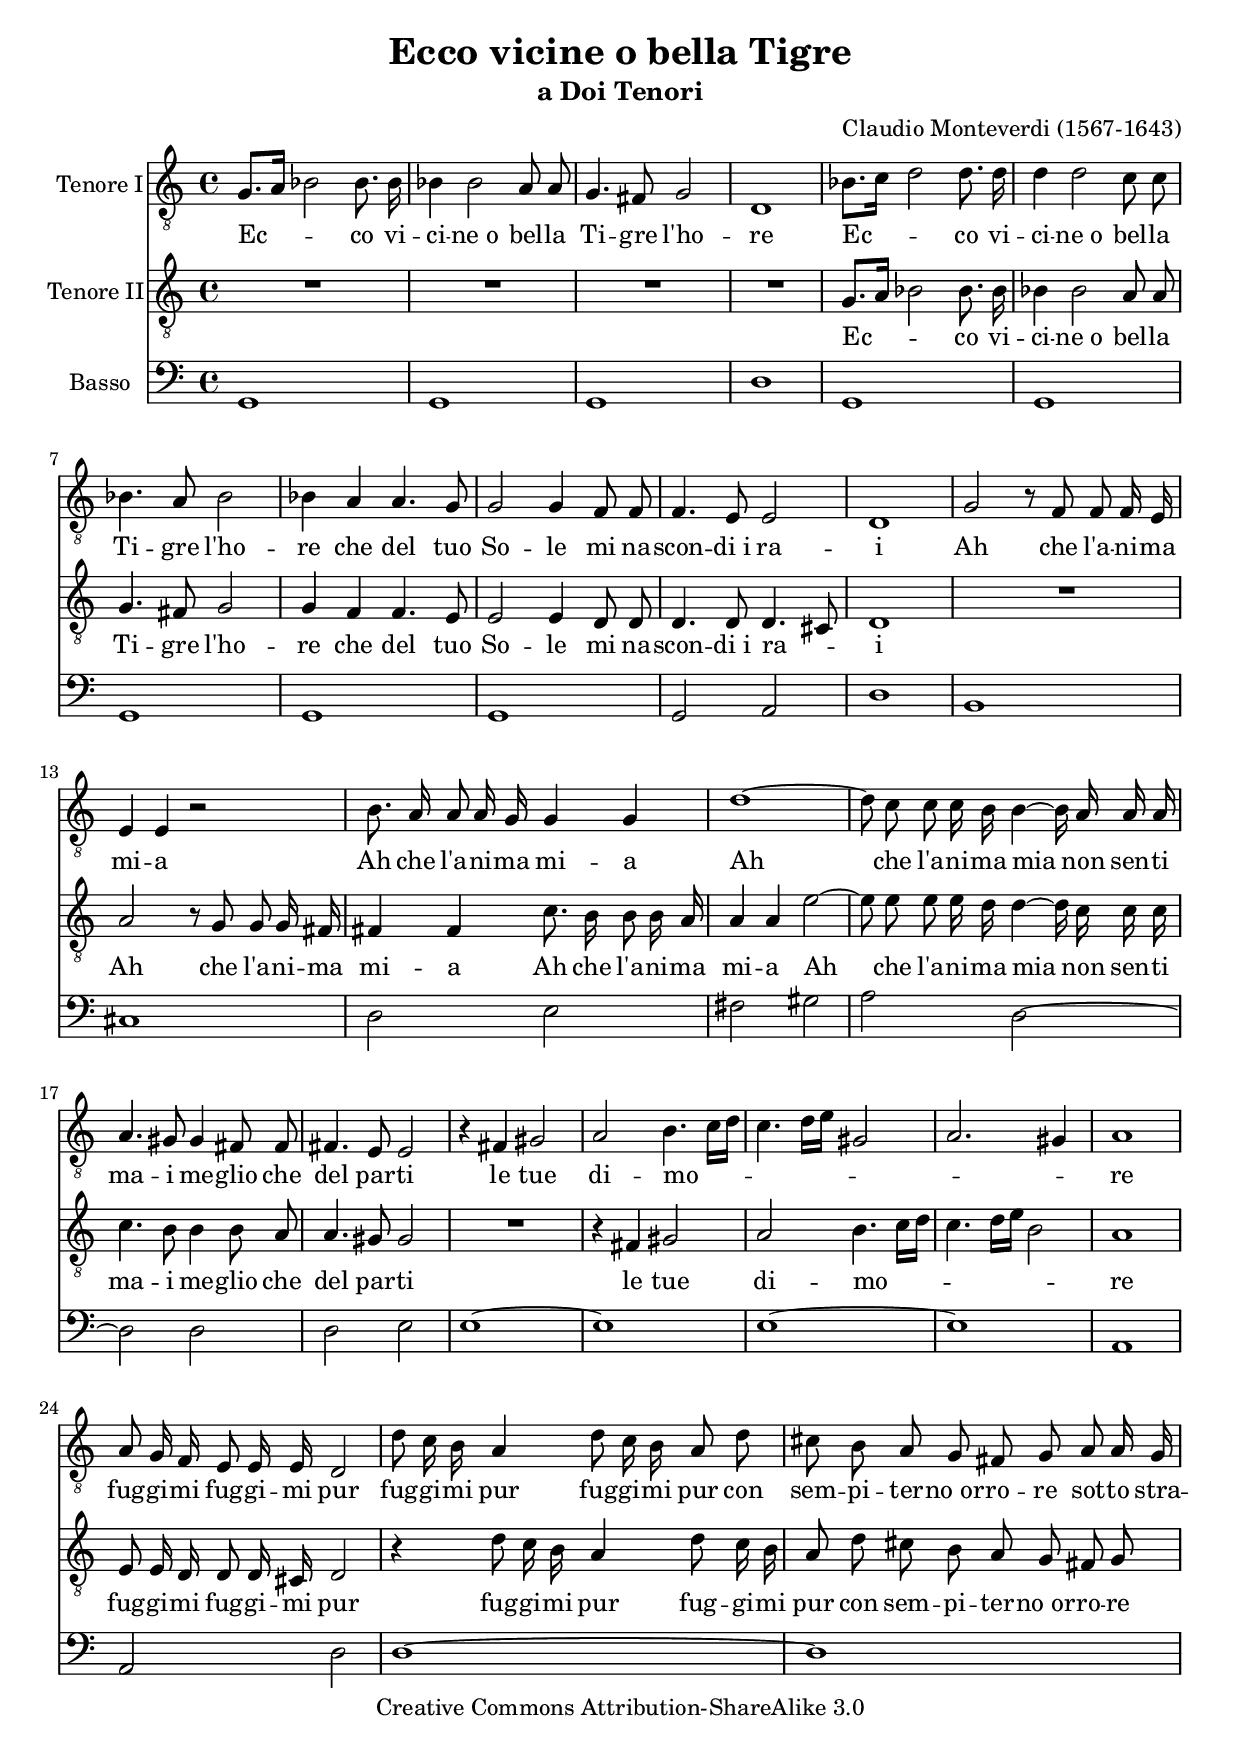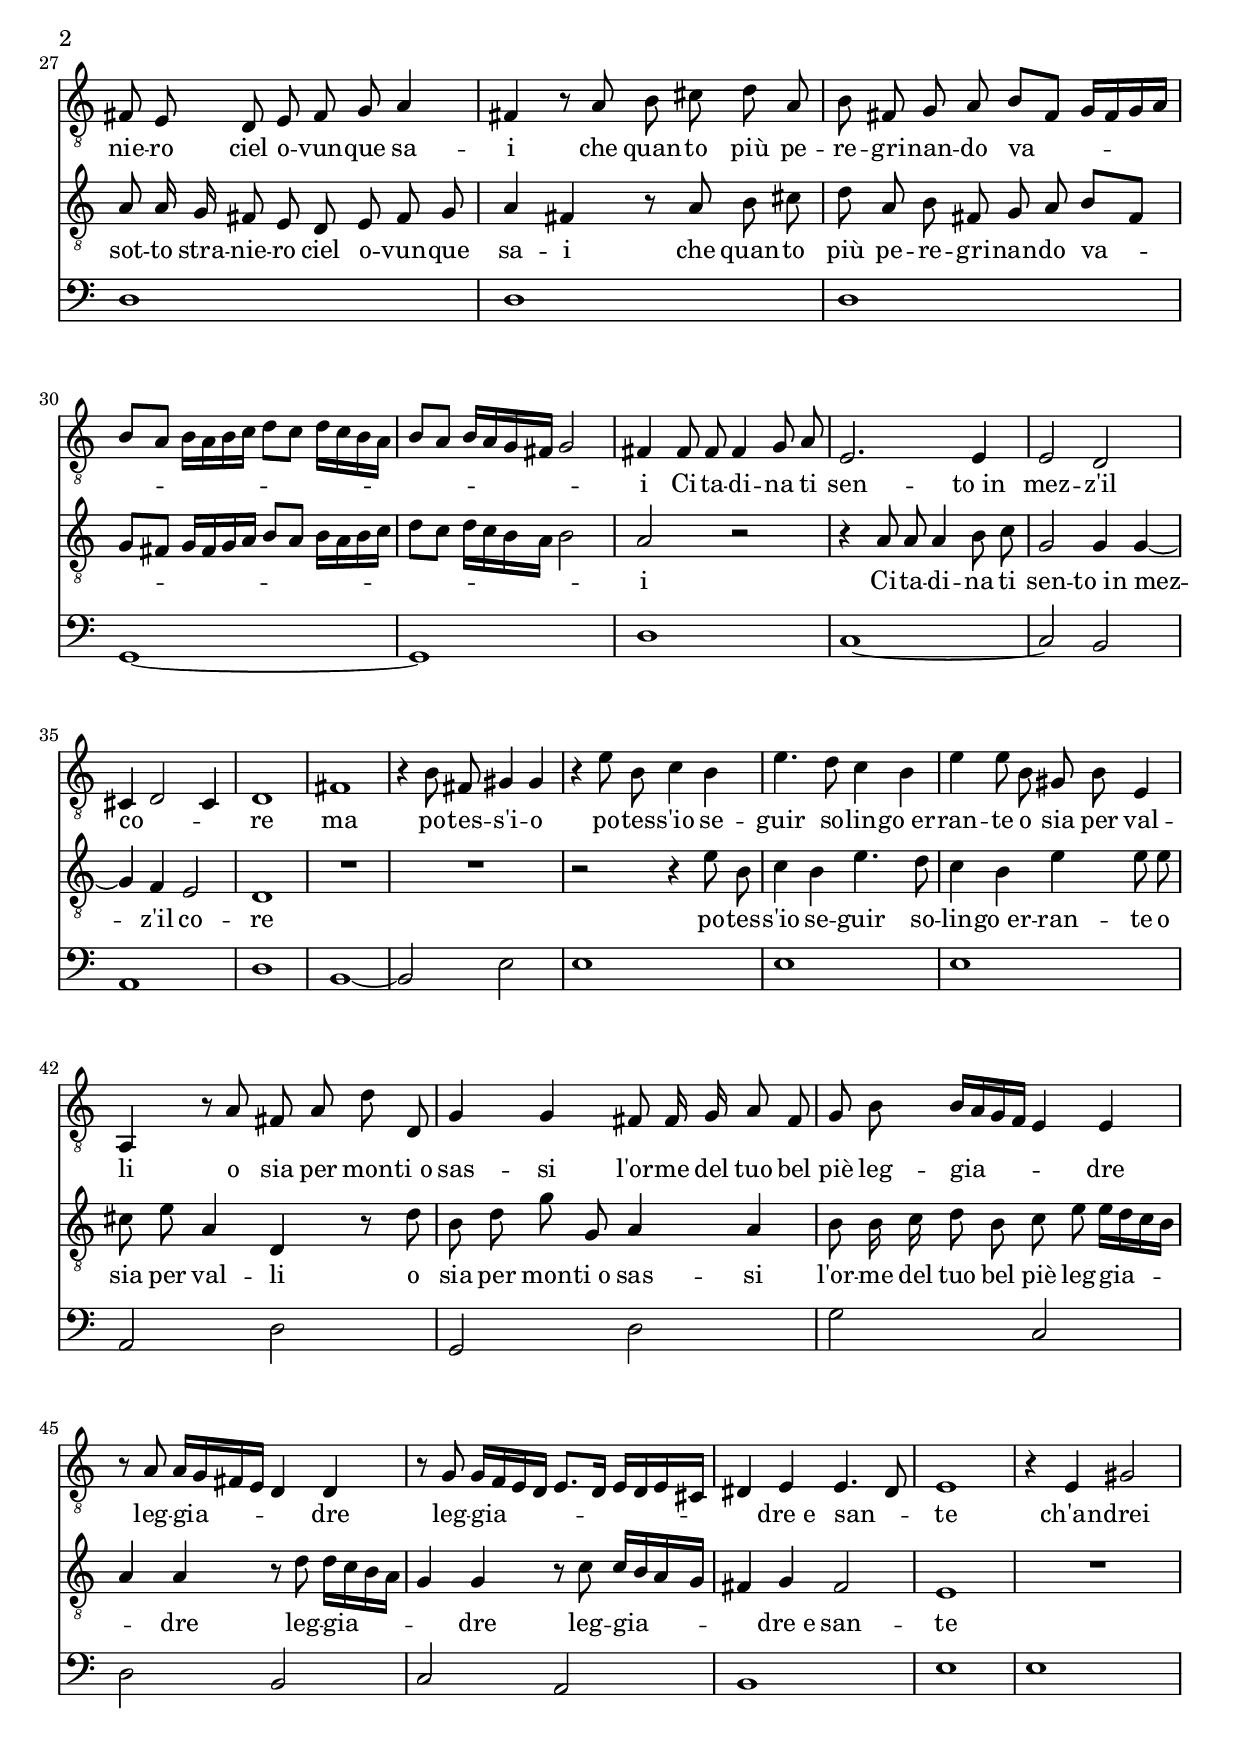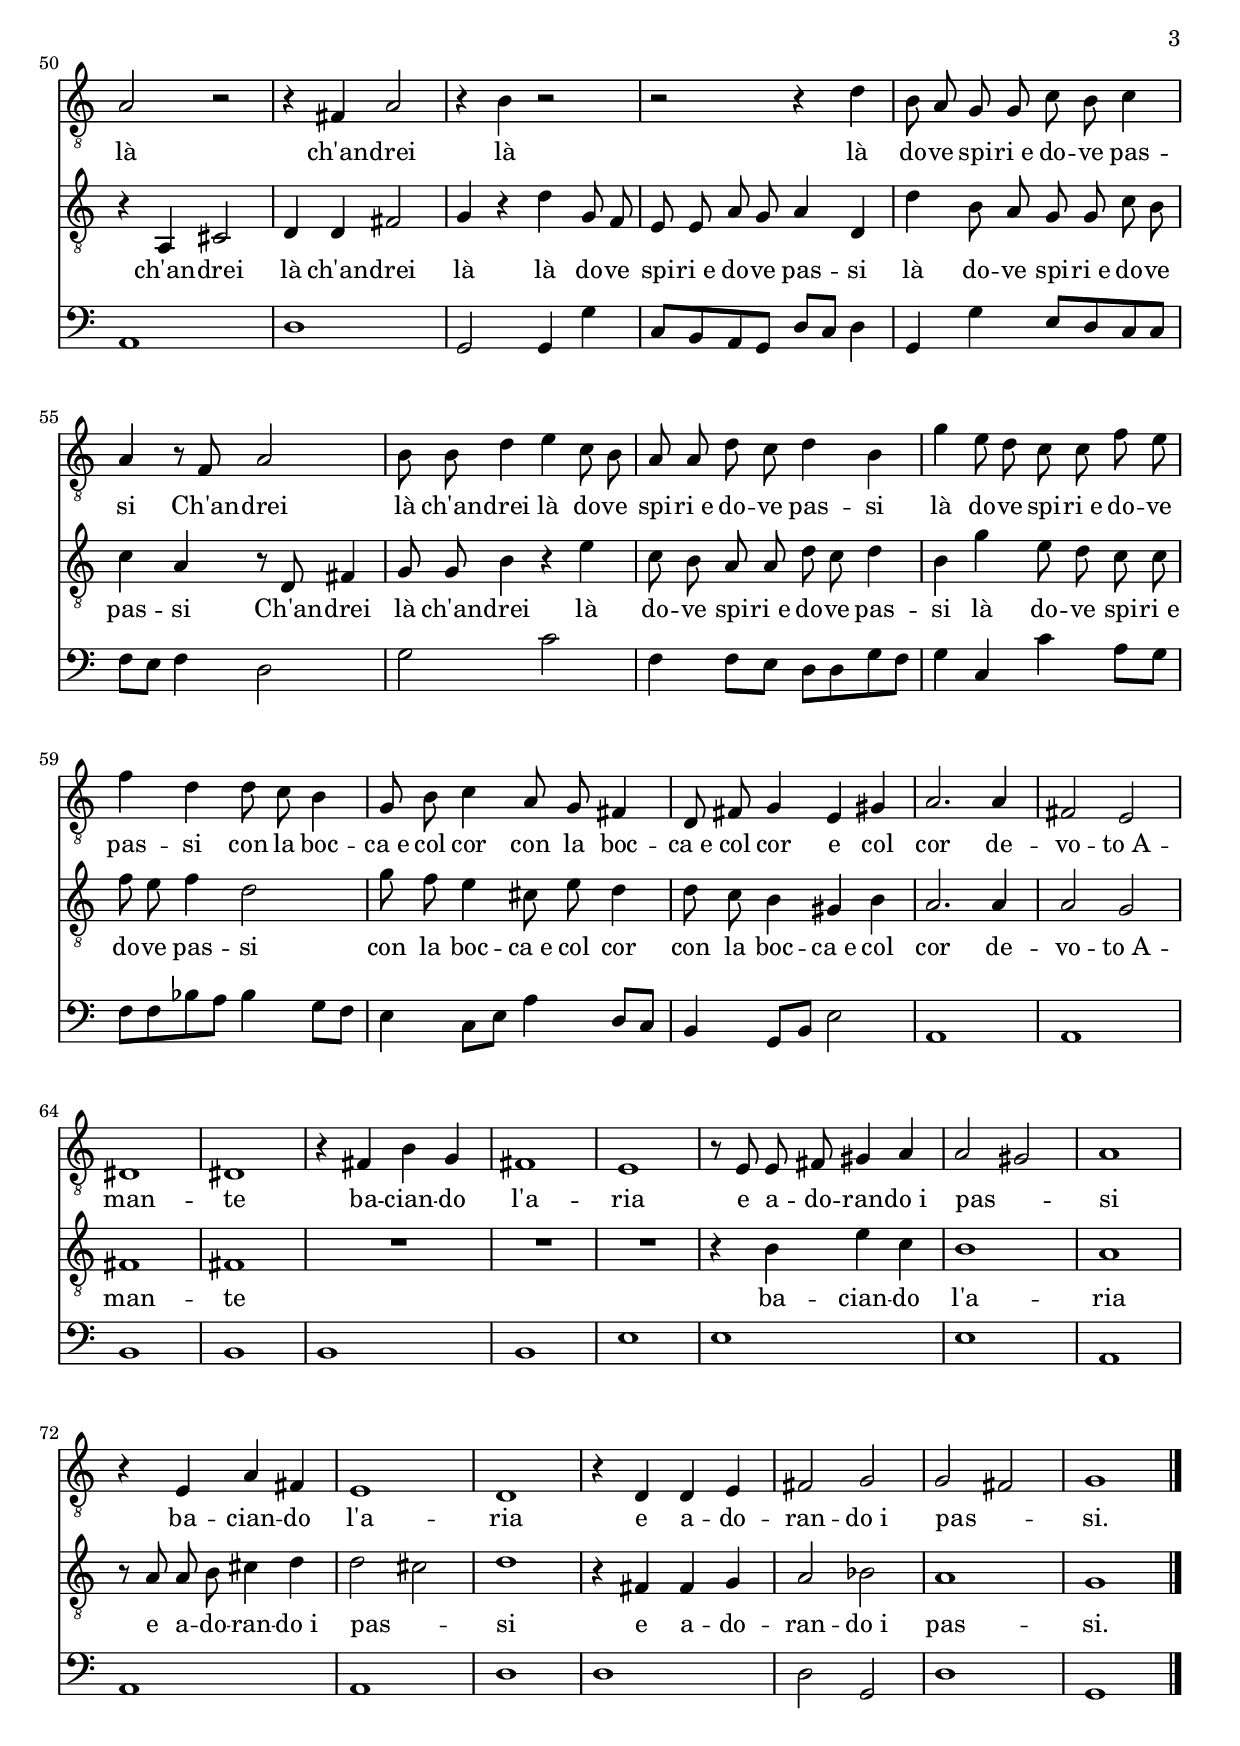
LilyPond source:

% Created on Mon Mar 16 21:04:00 CET 2009
\version "2.12.2"

\header {
	title = "Ecco vicine o bella Tigre"
	subtitle = "a Doi Tenori"
	composer = "Claudio Monteverdi (1567-1643)"
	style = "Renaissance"
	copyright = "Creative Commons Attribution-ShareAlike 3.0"
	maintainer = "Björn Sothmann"
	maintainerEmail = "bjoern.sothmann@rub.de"
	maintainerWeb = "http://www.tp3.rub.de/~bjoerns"
}

\include "deutsch.ly"

verseI= \lyricmode {
Ec -- co vi -- ci -- ne_o bel -- la Ti -- gre l'ho -- re Ec -- co vi -- ci -- ne_o bel -- la Ti -- gre l'ho -- re che del tuo So -- le mi na -- scon -- di_i ra -- i Ah che l'a -- ni -- ma mi -- a Ah che l'a -- ni -- ma mi -- a Ah che l'a -- ni -- ma mia non sen -- ti ma -- i me -- glio che del par -- ti le tue di -- mo -- re fug -- gi -- mi fug -- gi -- mi pur fug -- gi -- mi pur fug -- gi -- mi pur con sem -- pi -- ter -- no_or -- ro -- re sot -- to stra -- nie -- ro ciel o -- vun -- que sa -- i che quan -- to più pe -- re -- gri -- nan -- do va -- i Ci -- ta -- di -- na ti sen -- to_in mez -- z'il co -- re ma po -- tes -- s'i -- o po -- tes -- s'io se -- guir so -- lin -- go_er -- ran -- te o sia per val -- li o sia per mon -- ti_o sas -- si l'or -- me del tuo bel piè leg -- gia -- dre leg -- gia -- dre leg -- gia -- dre_e san -- te ch'an -- drei là ch'an -- drei là là do -- ve spi -- ri_e do -- ve pas -- si Ch'an -- drei là ch'an -- drei là do -- ve spi -- ri_e do -- ve pas -- si là do -- ve spi -- ri_e do -- ve pas -- si con la boc -- ca_e col cor con la boc -- ca_e col cor e col cor de -- vo -- to_A -- man -- te ba -- cian -- do l'a -- ria e a -- do -- ran -- do_i pas -- si ba -- cian -- do l'a -- ria e a -- do -- ran -- do_i pas -- si.
}
verseII= \lyricmode {
Ec -- co vi -- ci -- ne_o bel -- la Ti -- gre l'ho -- re che del tuo So -- le mi na -- scon -- di_i ra -- i Ah che l'a -- ni -- ma mi -- a Ah che l'a -- ni -- ma mi -- a Ah che l'a -- ni -- ma mia non sen -- ti ma -- i me -- glio che del par -- ti le tue di -- mo -- re fug -- gi -- mi fug -- gi -- mi pur fug -- gi -- mi pur fug -- gi -- mi pur con sem -- pi -- ter -- no_or -- ro -- re sot -- to stra -- nie -- ro ciel o -- vun -- que sa -- i che quan -- to più pe -- re -- gri -- nan -- do va -- i Ci -- ta -- di -- na ti sen -- to_in mez -- z'il co -- re po -- tes -- s'io se -- guir so -- lin -- go_er -- ran -- te o sia per val -- li o sia per mon -- ti_o sas -- si l'or -- me del tuo bel piè leg -- gia -- dre leg -- gia -- dre leg -- gia -- dre_e san -- te ch'an -- drei là ch'an -- drei là là do -- ve spi -- ri_e do -- ve pas -- si là do -- ve spi -- ri_e do -- ve pas -- si Ch'an -- drei là ch'an -- drei là do -- ve spi -- ri_e do -- ve pas -- si là do -- ve spi -- ri_e do -- ve pas -- si con la boc -- ca_e col cor con la boc -- ca_e col cor de -- vo -- to_A -- man -- te ba -- cian -- do l'a -- ria e a -- do -- ran -- do_i pas -- si e a -- do -- ran -- do_i pas -- si.
}
 

staffTenore = \new Staff  {
	\time 4/4
	\override Score.MetronomeMark #'stencil = ##f
	\tempo 4 = 100 
	\set Staff.instrumentName="Tenore I"
	\set Staff.midiInstrument="oboe"
	\key c \major
	\clef "G_8"
	\relative c' { 	
		\context Voice = "melodyTen" {
			\dynamicUp
			\autoBeamOff
			g8.[\melisma a16] b2\melismaEnd b8. b16 |
			b4 b2 a8 a |
			g4. fis8 g2 |
			d1 |
			b'8.[\melisma c16] d2\melismaEnd d8. d16 |
			d4 d2 c8 c |
			b4. a8 b2 |
			b4 a a4. g8 |
			g2 g4 f8 f |
			f4. e8 e2 |
			d1 |
			g2 r8 f f f16 e |
			e4 e r2 |
			h'8. a16 a8 a16 g g4 g |
			d'1~ |
			d8 c c c16 h h4~ h16 a a a |
			a4. gis8 gis4 fis8 fis |
			fis4. e8 e2 |
			r4 fis gis2 |
			a h4.\melisma c16[ d] |
			c4. d16[ e] gis,2 |
			a2. gis4\melismaEnd |
			a1 |
			a8 g16 f e8 e16 e d2 |
			d'8 c16 h a4 d8 c16 h a8 d |
			cis h a g fis g a a16 g |
			fis8 e d e fis g a4 |
			fis r8 a h cis d a |
			h fis g a h[\melisma fis] g16[ fis g a] |
			h8[ a] h16[ a h c] d8[ c] d16[ c h a] |
			h8[ a] h16[ a g fis] g2\melismaEnd |
			fis4 fis8 fis fis4 g8 a |
			e2. e4 |
			e2 d |
			cis4\melisma d2 cis4\melismaEnd |
			d1 |
			fis |
			r4 h8 fis gis4 gis |
			r4 e'8 h c4 h |
			e4. d8 c4 h |
			e4 e8 h gis h e,4 |
			a, r8 a' fis a d d, |
			g4 g fis8 fis16 g a8 fis |
			g h h16[\melisma a g f] e4\melismaEnd e |
			r8 a a16[\melisma g fis e] d4\melismaEnd d |
			r8 g g16[\melisma f e d] e8.[ d16] e[ d e cis] |
			dis4\melismaEnd e4 e4.\melisma dis8\melismaEnd |
			e1 |
			r4 e gis2 |
			a r |
			r4 fis a2 |
			r4 h r2 |
			r r4 d |
			h8 a g g c h c4 |
			a r8 f a2 |
			h8 h d4 e c8 h |
			a a d c d4 h |
			g' e8 d c c f e |
			f4 d d8 c h4 |
			g8 h c4 a8 g fis4 |
			d8 fis g4 e gis |
			a2. a4 |
			fis2 e |
			dis1 |
			dis |
			r4 fis h g |
			fis1 |
			e |
			r8 e e fis gis4 a |
			a2\melisma gis\melismaEnd |
			a1 |
			r4 e a fis |
			e1 |
			d |
			r4 d d e |
			fis2 g |
			g\melisma fis\melismaEnd |
			g1 |
		}

	\bar "|."
	}

}
staffTenoreII = \new Staff  {
	\set Staff.instrumentName="Tenore II"
	\set Staff.midiInstrument="oboe"
	\key c \major
	\clef "G_8"
	\relative c' { 	
		\context Voice = "melodyTenIII" {
			\dynamicUp
			\autoBeamOff
			R1*4 |
			g8.[\melisma a16] b2\melismaEnd b8. b16 |
			b4 b2 a8 a |
			g4. fis8 g2 |
			g4 f f4. e8 |
			e2 e4 d8 d |
			d4. d8 d4.\melisma cis8\melismaEnd |
			d1 |
			R1 |
			a'2 r8 g g g16 fis |
			fis4 fis c'8. h16 h8 h16 a |
			a4 a e'2~ |
			e8 e e e16 d d4~ d16 c c c |
			c4. h8 h4 h8 a |
			a4. gis8 gis2 |
			R1 |
			r4 fis gis2 |
			a2 h4.\melisma c16[ d] |
			c4. d16[ e] h2\melismaEnd |
			a1 |
			e8 e16 d d8 d16 cis d2 |
			r4 d'8 c16 h a4 d8 c16 h |
			a8 d cis h a g fis g |
			a a16 g fis8 e d e fis g |
			a4 fis r8 a h cis |
			d a h fis g a h[\melisma fis] |
			g[ fis] g16[ fis g a] h8[a] h16[ a h c] |
			d8[ c] d16[ c h a] h2\melismaEnd |
			a r |
			r4 a8 a a4 h8 c |
			g2 g4 g~ |
			g f e2 |
			d1 |
			R1*2 |
			r2 r4 e'8 h |
			c4 h e4. d8 |
			c4 h e e8 e |
			cis e a,4 d, r8 d' |
			h d g g, a4 a |
			h8 h16 c d8 h c e e16[\melisma d c h] |
			a4\melismaEnd a r8 d d16[\melisma c h a] |
			g4\melismaEnd g r8 c c16[\melisma h a g] |
			fis4\melismaEnd g fis2 |
			e1 |
			R1 |
			r4 a, cis2 |
			d4 d fis2 |
			g4 r d' g,8 f |
			e e a g a4 d, |
			d' h8 a g g c h |
			c4 a r8 d, fis4 |
			g8 g h4 r e |
			c8 h a a d c d4 |
			h g' e8 d c c |
			f e f4 d2 |
			g8 f e4 cis8 e d4 |
			d8 c h4 gis h |
			a2. a4 |
			a2 g |
			fis1 |
			fis |
			R1*3 |
			r4 h e c |
			h1 a |
			r8 a a h cis4 d |
			d2\melisma cis\melismaEnd |
			d1 |
			r4 fis, fis g |
			a2 b |
			a1 |
			g |
		}

	\bar "|."
	}

}
staffBasso = \new Staff  {
	\set Staff.instrumentName="Basso"
	\set Staff.midiInstrument="harpsichord"
	\key c \major
	\clef bass
	\relative c { 	
		g1 |
		g |
		g |
		d' |
		g, |
		g |
		g |
		g |
		g |
		g2 a |
		d1 |
		h |
		cis |
		d2 e |
		fis gis |
		a d,~ |
		d d |
		d e |
		e1~ |
		e |
		e~ |
		e |
		a, |
		a2 d |
		d1~ |
		d |
		d |
		d |
		d |
		g,~ |
		g |
		d' |
		c~ |
		c2 h |
		a1 |
		d |
		h~ |
		h2 e |
		e1 |
		e |
		e |
		a,2 d |
		g, d' |
		g c, |
		d h |
		c a |
		h1 |
		e |
		e |
		a, |
		d |
		g,2 g4 g' |
		c,8 h a g d' c d4 |
		g,4 g' e8 d c c |
		f e f4 d2 |
		g c |
		f,4 f8 e d d g f |
		g4 c, c' a8 g |
		f f b a b4 g8 f |
		e4 c8 e a4 d,8 c |
		h4 g8 h e2 |
		a,1 |
		a |
		h |
		h |
		h |
		h |
		e |
		e |
		e |
		a, |
		a |
		a |
		d |
		d |
		d2 g, |
		d'1 |
		g, |
	\bar "|."
	}

}


\score {
	<<
		\staffTenore
		\context Lyrics = "lmelodyTen" \lyricmode  { \lyricsto "melodyTen" \verseI }
		
		\staffTenoreII
		\context Lyrics = "lmelodyTenIII" \lyricmode  { \lyricsto "melodyTenIII" \verseII }
		
		\staffBasso
	>>
	
	\midi {
	}

	\layout  {
	}
}

\paper {
}

